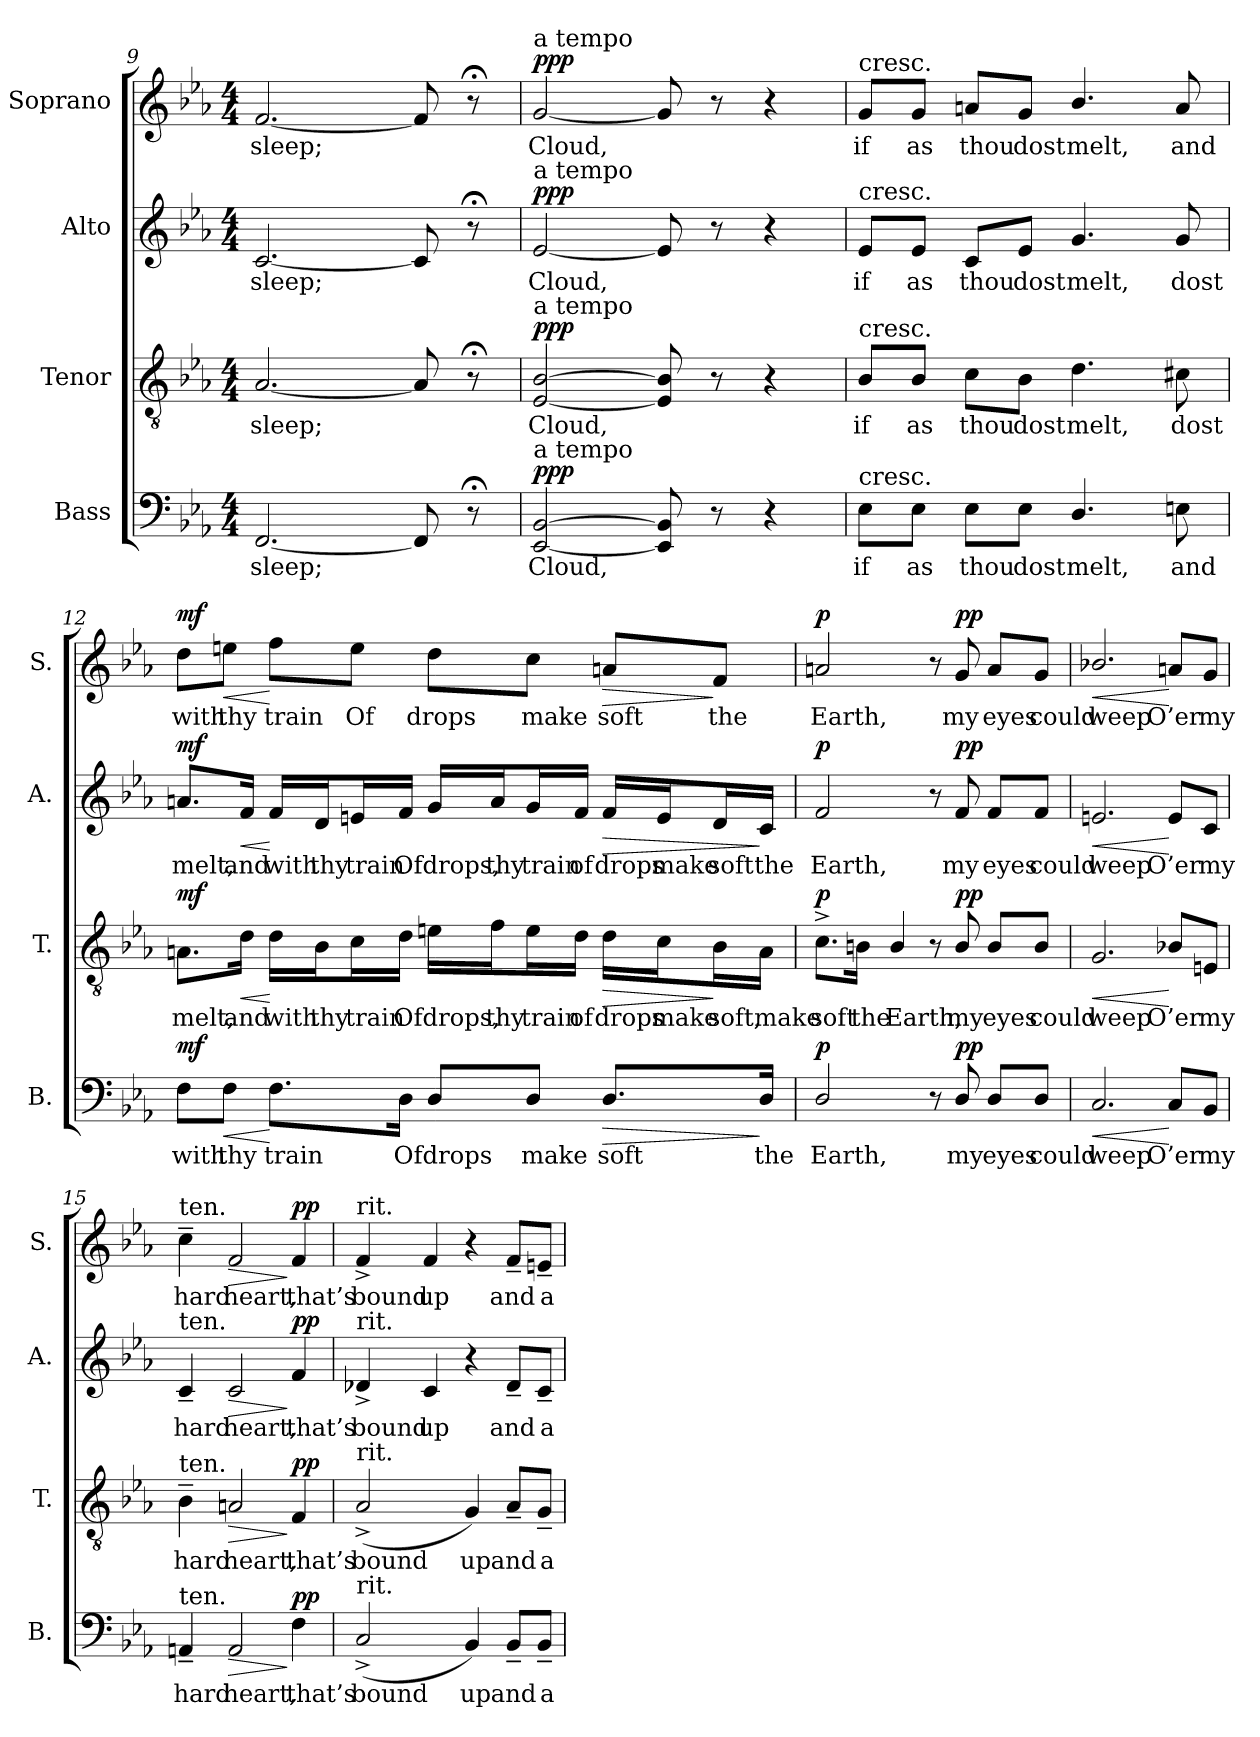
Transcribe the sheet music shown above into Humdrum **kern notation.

**kern	**text	**dynam	**kern	**text	**dynam	**kern	**text	**dynam	**kern	**text	**dynam
*part4	*part4	*part4	*part3	*part3	*part3	*part2	*part2	*part2	*part1	*part1	*part1
*staff4	*staff4	*staff4	*staff3	*staff3	*staff3	*staff2	*staff2	*staff2	*staff1	*staff1	*staff1
*I"Bass	*	*	*I"Tenor	*	*	*I"Alto	*	*	*I"Soprano	*	*
*I'B.	*	*	*I'T.	*	*	*I'A.	*	*	*I'S.	*	*
!!LO:PB:g=z
*clefF4	*	*	*clefGv2	*	*	*clefG2	*	*	*clefG2	*	*
*k[b-e-a-]	*	*	*k[b-e-a-]	*	*	*k[b-e-a-]	*	*	*k[b-e-a-]	*	*
*M4/4	*	*	*M4/4	*	*	*M4/4	*	*	*M4/4	*	*
=9	=9	=9	=9	=9	=9	=9	=9	=9	=9	=9	=9
[2.FF/	-sleep;	.	[2.A-/	-sleep;	.	[2.c/	-sleep;	.	[2.f/	-sleep;	.
8FF/]	.	.	8A-/]	.	.	8c/]	.	.	8f/]	.	.
8r;<	.	.	8r;<	.	.	8r;<	.	.	8r;<	.	.
=10	=10	=10	=10	=10	=10	=10	=10	=10	=10	=10	=10
!	!	!	!	!	!	!	!	!	!LO:TX:a:t=a tempo	!	!
!	!	!	!	!	!	!LO:TX:a:t=a tempo	!	!	!	!	!
!	!	!	!LO:TX:a:t=a tempo	!	!	!	!	!	!	!	!
!LO:TX:a:t=a tempo	!	!	!	!	!	!	!	!	!	!	!
!	!	!LO:DY:a	!	!	!LO:DY:a	!	!	!LO:DY:a	!	!	!LO:DY:a
[2EE-/ [2BB-/	Cloud,	ppp	[2E-/ [2B-/	Cloud,	ppp	[2e-/	Cloud,	ppp	[2g/	Cloud,	ppp
8EE-/] 8BB-/]	.	.	8E-/] 8B-/]	.	.	8e-/]	.	.	8g/]	.	.
8r	.	.	8r	.	.	8r	.	.	8r	.	.
4r	.	.	4r	.	.	4r	.	.	4r	.	.
=11	=11	=11	=11	=11	=11	=11	=11	=11	=11	=11	=11
!	!	!	!	!	!	!	!	!	!LO:TX:a:t=cresc.	!	!
!	!	!	!	!	!	!LO:TX:a:t=cresc.	!	!	!	!	!
!	!	!	!LO:TX:a:t=cresc.	!	!	!	!	!	!	!	!
!LO:TX:a:t=cresc.	!	!	!	!	!	!	!	!	!	!	!
8E-\L	if	.	8B-/L	if	.	8e-/L	if	.	8g/L	if	.
8E-\J	as	.	8B-/J	as	.	8e-/J	as	.	8g/J	as	.
8E-\L	thou	.	8c\L	thou	.	8c/L	thou	.	8an/L	thou	.
8E-\J	dost	.	8B-\J	dost	.	8e-/J	dost	.	8g/J	dost	.
4.D/	melt,	.	4.d\	melt,	.	4.g/	melt,	.	4.b-/	melt,	.
8En\	and	.	8c#X\	dost	.	8g/	dost	.	8a/	and	.
!!LO:LB:g=z
=12	=12	=12	=12	=12	=12	=12	=12	=12	=12	=12	=12
!	!	!LO:DY:a	!	!	!LO:DY:a	!	!	!LO:DY:a	!	!	!LO:DY:a
8F\L	with	mf	8.An\L	melt,	mf	8.an/L	melt,	mf	8dd\L	with	mf
!	!	!LO:HP:b	!	!	!	!	!	!	!	!	!LO:HP:b
8F\J	thy	<	.	.	.	.	.	.	8een\J	thy	<
!	!	!	!	!	!LO:HP:b	!	!	!LO:HP:b	!	!	!
.	.	.	16d\Jk	and	<	16f/Jk	and	<	.	.	.
8.F\L	train	[	16d\LL	with	[	16f/LL	with	[	8ff\L	train	[
.	.	.	16B-\J	thy	.	16d/J	thy	.	.	.	.
.	.	.	16c\L	train	.	16en/L	train	.	8ee\J	Of	.
16D\Jk	Of	.	16d\JJ	Of	.	16f/JJ	Of	.	.	.	.
8D/L	drops	.	16en\LL	drops,	.	16g/LL	drops,	.	8dd\L	drops	.
.	.	.	16f\J	thy	.	16a/J	thy	.	.	.	.
8D/J	make	.	16e\L	train	.	16g/L	train	.	8cc\J	make	.
.	.	.	16d\JJ	of	.	16f/JJ	of	.	.	.	.
!	!	!LO:HP:b	!	!	!LO:HP:b	!	!	!LO:HP:b	!	!	!LO:HP:b
8.D/L	soft	>	16d\LL	drops	>	16f/LL	drops	>	8an/L	soft	>
.	.	.	16c\J	make	.	16e/J	make	.	.	.	.
.	.	.	16B-\L	soft,	]	16d/L	soft	.	8f/J	the	]
16D/Jk	the	]	16A\JJ	make	.	16c/JJ	the	]	.	.	.
!!LO:LB:g=z
=13	=13	=13	=13	=13	=13	=13	=13	=13	=13	=13	=13
!	!	!LO:DY:a	!	!	!LO:DY:a	!	!	!LO:DY:a	!	!	!LO:DY:a
2D/	Earth,	p	8.c^\L	soft	p	2f/	Earth,	p	2an/	Earth,	p
.	.	.	16Bn\Jk	the	.	.	.	.	.	.	.
.	.	.	4B/	Earth,	.	.	.	.	.	.	.
8r	.	.	8r	.	.	8r	.	.	8r	.	.
!	!	!LO:DY:a	!	!	!LO:DY:a	!	!	!LO:DY:a	!	!	!LO:DY:a
8D/	my	pp	8B/	my	pp	8f/	my	pp	8g/	my	pp
8D/L	eyes	.	8B/L	eyes	.	8f/L	eyes	.	8a/L	eyes	.
8D/J	could	.	8B/J	could	.	8f/J	could	.	8g/J	could	.
=14	=14	=14	=14	=14	=14	=14	=14	=14	=14	=14	=14
!	!	!LO:HP:b	!	!	!LO:HP:b	!	!	!LO:HP:b	!	!	!LO:HP:b
2.C/	weep	<	2.G/	weep	<	2.en/	weep	<	2.b-X/	weep	<
8C/L	O’er	[	8B-X/L	O’er	[	8e/L	O’er	[	8an/L	O’er	[
8BB-/J	my	.	8En/J	my	.	8c/J	my	.	8g/J	my	.
=15	=15	=15	=15	=15	=15	=15	=15	=15	=15	=15	=15
!	!	!	!	!	!	!	!	!	!LO:TX:a:t=ten.	!	!
!	!	!	!	!	!	!LO:TX:a:t=ten.	!	!	!	!	!
!	!	!	!LO:TX:a:t=ten.	!	!	!	!	!	!	!	!
!LO:TX:a:t=ten.	!	!	!	!	!	!	!	!	!	!	!
4AAn~/	hard	.	4B-~\	hard	.	4c~/	hard	.	4cc~\	hard	.
!	!	!LO:HP:b	!	!	!LO:HP:b	!	!	!LO:HP:b	!	!	!LO:HP:b
2AA/	heart,	>	2An/	heart,	>	2c/	heart,	>	2f/	heart,	>
!	!	!LO:DY:n=1:a	!	!	!LO:DY:n=1:a	!	!	!LO:DY:n=1:a	!	!	!LO:DY:n=1:a
4F\	that’s	] pp	4F/	that’s	] pp	4f/	that’s	] pp	4f/	that’s	] pp
!!LO:PB:g=z
=16	=16	=16	=16	=16	=16	=16	=16	=16	=16	=16	=16
!	!	!	!	!	!	!	!	!	!LO:TX:a:t=rit.	!	!
!	!	!	!	!	!	!LO:TX:a:t=rit.	!	!	!	!	!
!	!	!	!LO:TX:a:t=rit.	!	!	!	!	!	!	!	!
!LO:TX:a:t=rit.	!	!	!	!	!	!	!	!	!	!	!
(2C^/	bound	.	(2A-^/	bound	.	4d-X^/	bound	.	4f^/	bound	.
.	.	.	.	.	.	4c/	up	.	4f/	up	.
4BB-/)	up	.	4G/)	up	.	4r	.	.	4r	.	.
8BB-~/L	and	.	8A-~/L	and	.	8d-~/L	and	.	8f~/L	and	.
8BB-~/J	a-	.	8G~/J	a-	.	8c~/J	a-	.	8en~/J	a-	.
=	=	=	=	=	=	=	=	=	=	=	=
*-	*-	*-	*-	*-	*-	*-	*-	*-	*-	*-	*-
